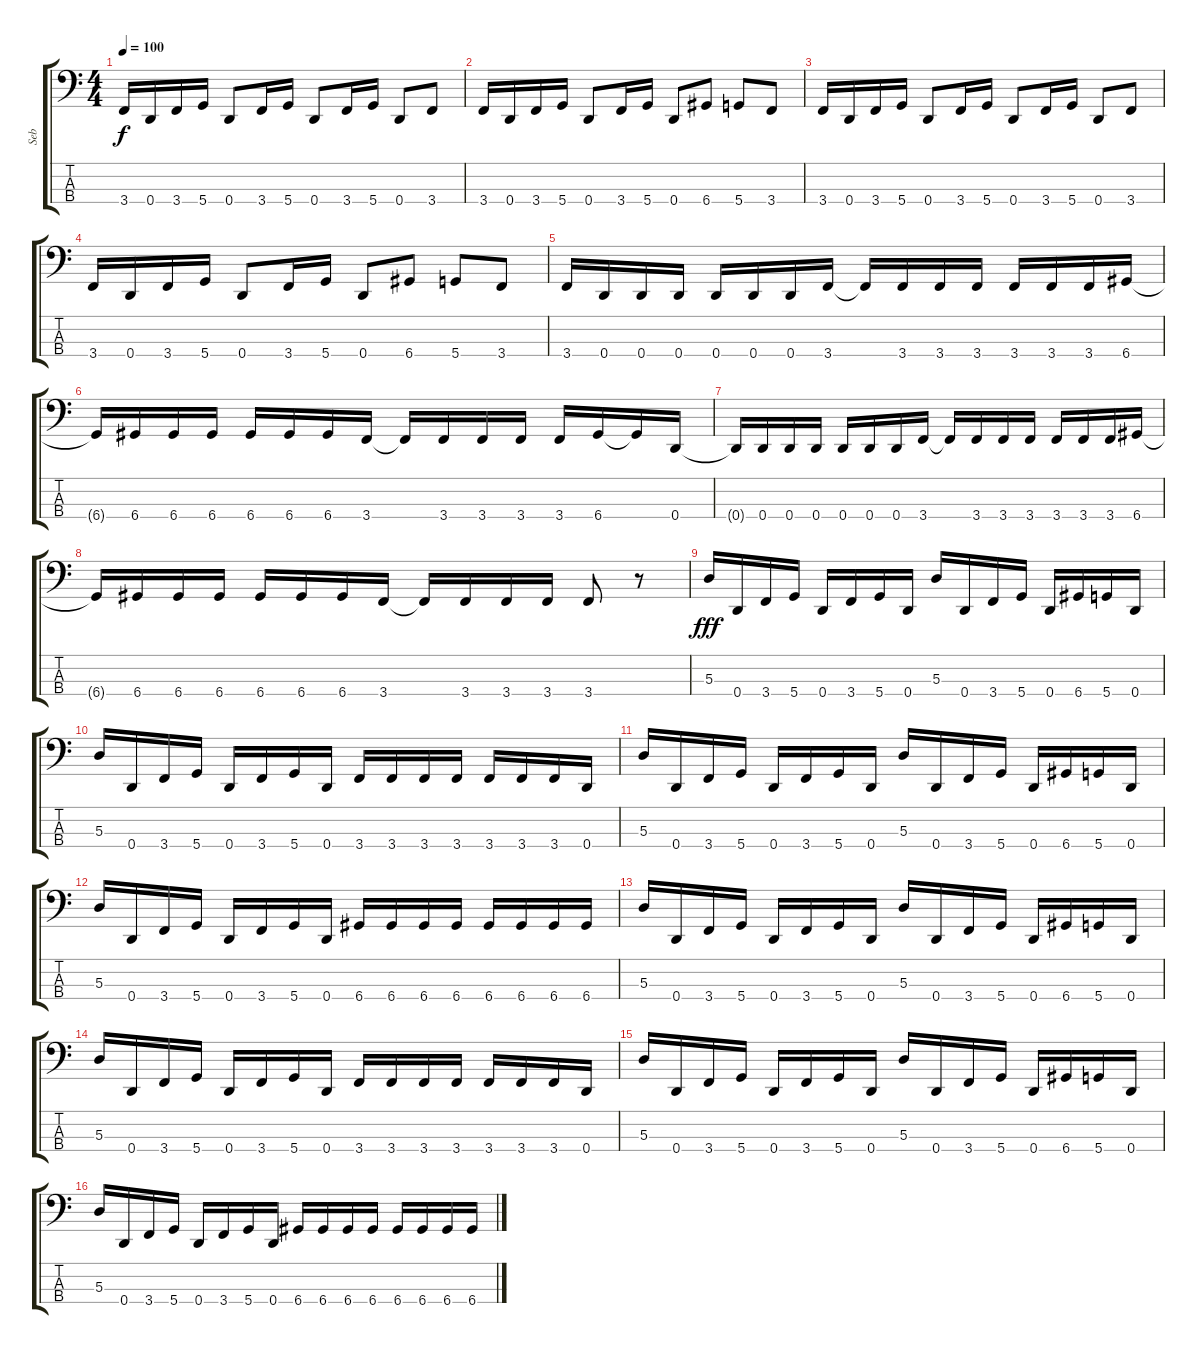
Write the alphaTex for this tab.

\track ("Seb" "Seb") {instrument electricbasspick}
\staff {score tabs}
\tuning (G2 D2 A1 D1) {hide}
\ts (4 4)
\tempo 100
\clef f4
\ks c
3.4.16{dy f} 0.4.16 3.4.16 5.4.16 0.4.8 3.4.16 5.4.16 0.4.8 3.4.16 5.4.16 0.4.8 3.4.8 |
3.4.16 0.4.16 3.4.16 5.4.16 0.4.8 3.4.16 5.4.16 0.4.8 6.4.8 5.4.8 3.4.8 |
3.4.16 0.4.16 3.4.16 5.4.16 0.4.8 3.4.16 5.4.16 0.4.8 3.4.16 5.4.16 0.4.8 3.4.8 |
3.4.16 0.4.16 3.4.16 5.4.16 0.4.8 3.4.16 5.4.16 0.4.8 6.4.8 5.4.8 3.4.8 |
3.4.16 0.4.16 0.4.16 0.4.16 0.4.16 0.4.16 0.4.16 3.4.16 3.4{t}.16 3.4.16 3.4.16 3.4.16 3.4.16 3.4.16 3.4.16 6.4.16 |
6.4{t}.16 6.4.16 6.4.16 6.4.16 6.4.16 6.4.16 6.4.16 3.4.16 3.4{t}.16 3.4.16 3.4.16 3.4.16 3.4.16 6.4.16 6.4{t}.16 0.4.16 |
0.4{t}.16 0.4.16 0.4.16 0.4.16 0.4.16 0.4.16 0.4.16 3.4.16 3.4{t}.16 3.4.16 3.4.16 3.4.16 3.4.16 3.4.16 3.4.16 6.4.16 |
6.4{t}.16 6.4.16 6.4.16 6.4.16 6.4.16 6.4.16 6.4.16 3.4.16 3.4{t}.16 3.4.16 3.4.16 3.4.16 3.4.8 r.8 |
5.3.16{dy fff} 0.4.16 3.4.16 5.4.16 0.4.16 3.4.16 5.4.16 0.4.16 5.3.16 0.4.16 3.4.16 5.4.16 0.4.16 6.4.16 5.4.16 0.4.16 |
5.3.16 0.4.16 3.4.16 5.4.16 0.4.16 3.4.16 5.4.16 0.4.16 3.4.16 3.4.16 3.4.16 3.4.16 3.4.16 3.4.16 3.4.16 0.4.16 |
5.3.16 0.4.16 3.4.16 5.4.16 0.4.16 3.4.16 5.4.16 0.4.16 5.3.16 0.4.16 3.4.16 5.4.16 0.4.16 6.4.16 5.4.16 0.4.16 |
5.3.16 0.4.16 3.4.16 5.4.16 0.4.16 3.4.16 5.4.16 0.4.16 6.4.16 6.4.16 6.4.16 6.4.16 6.4.16 6.4.16 6.4.16 6.4.16 |
5.3.16 0.4.16 3.4.16 5.4.16 0.4.16 3.4.16 5.4.16 0.4.16 5.3.16 0.4.16 3.4.16 5.4.16 0.4.16 6.4.16 5.4.16 0.4.16 |
5.3.16 0.4.16 3.4.16 5.4.16 0.4.16 3.4.16 5.4.16 0.4.16 3.4.16 3.4.16 3.4.16 3.4.16 3.4.16 3.4.16 3.4.16 0.4.16 |
5.3.16 0.4.16 3.4.16 5.4.16 0.4.16 3.4.16 5.4.16 0.4.16 5.3.16 0.4.16 3.4.16 5.4.16 0.4.16 6.4.16 5.4.16 0.4.16 |
5.3.16 0.4.16 3.4.16 5.4.16 0.4.16 3.4.16 5.4.16 0.4.16 6.4.16 6.4.16 6.4.16 6.4.16 6.4.16 6.4.16 6.4.16 6.4.16
